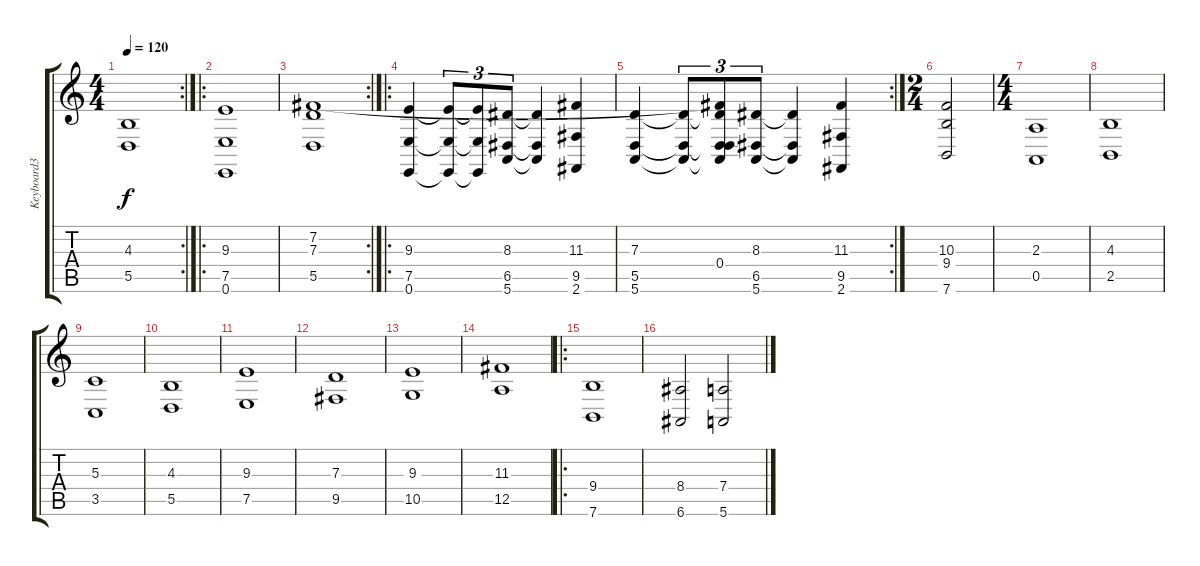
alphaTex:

\track ("Keyboard3" "Keyboard3") {instrument orchestrahit}
\staff {score tabs}
\tuning (E4 B3 G3 D3 A2 E2) {hide}
\rc 2
\ts (4 4)
\tempo 120
\clef g2
\ks c
(4.3 5.5).1{dy f} |
\ro
(9.3 7.5 0.6).1 |
\rc 2
(7.2 7.3 5.5).1 |
\ro
(9.3 7.5 0.6).4 (9.3{t} 7.5{t} 0.6{t}).8{tu (3 2)} (9.3{t} 7.5{t} 0.6{t}).8{tu (3 2)} (8.3 6.5 5.6).8{tu (3 2)} (8.3{t} 6.5{t} 5.6{t}).4 (11.3 9.5 2.6).4 |
\rc 2
(7.3 5.5 5.6).4 (7.3{t} 5.5{t} 5.6{t}).8{tu (3 2)} (7.2{t} 7.3{t} 0.4 5.5{t} 5.6{t}).8{tu (3 2)} (8.3 6.5 5.6).8{tu (3 2)} (8.3{t} 6.5{t} 5.6{t}).4 (11.3 9.5 2.6).4 |
\ts (2 4)
(10.3 9.4 7.6).2 |
\ts (4 4)
(2.3 0.5).1 |
(4.3 2.5).1 |
(5.3 3.5).1 |
(4.3 5.5).1 |
(9.3 7.5).1 |
(7.3 9.5).1 |
(9.3 10.5).1 |
(11.3 12.5).1 |
\ro
(9.4 7.6).1 |
(8.4 6.6).2 (7.4 5.6).2
